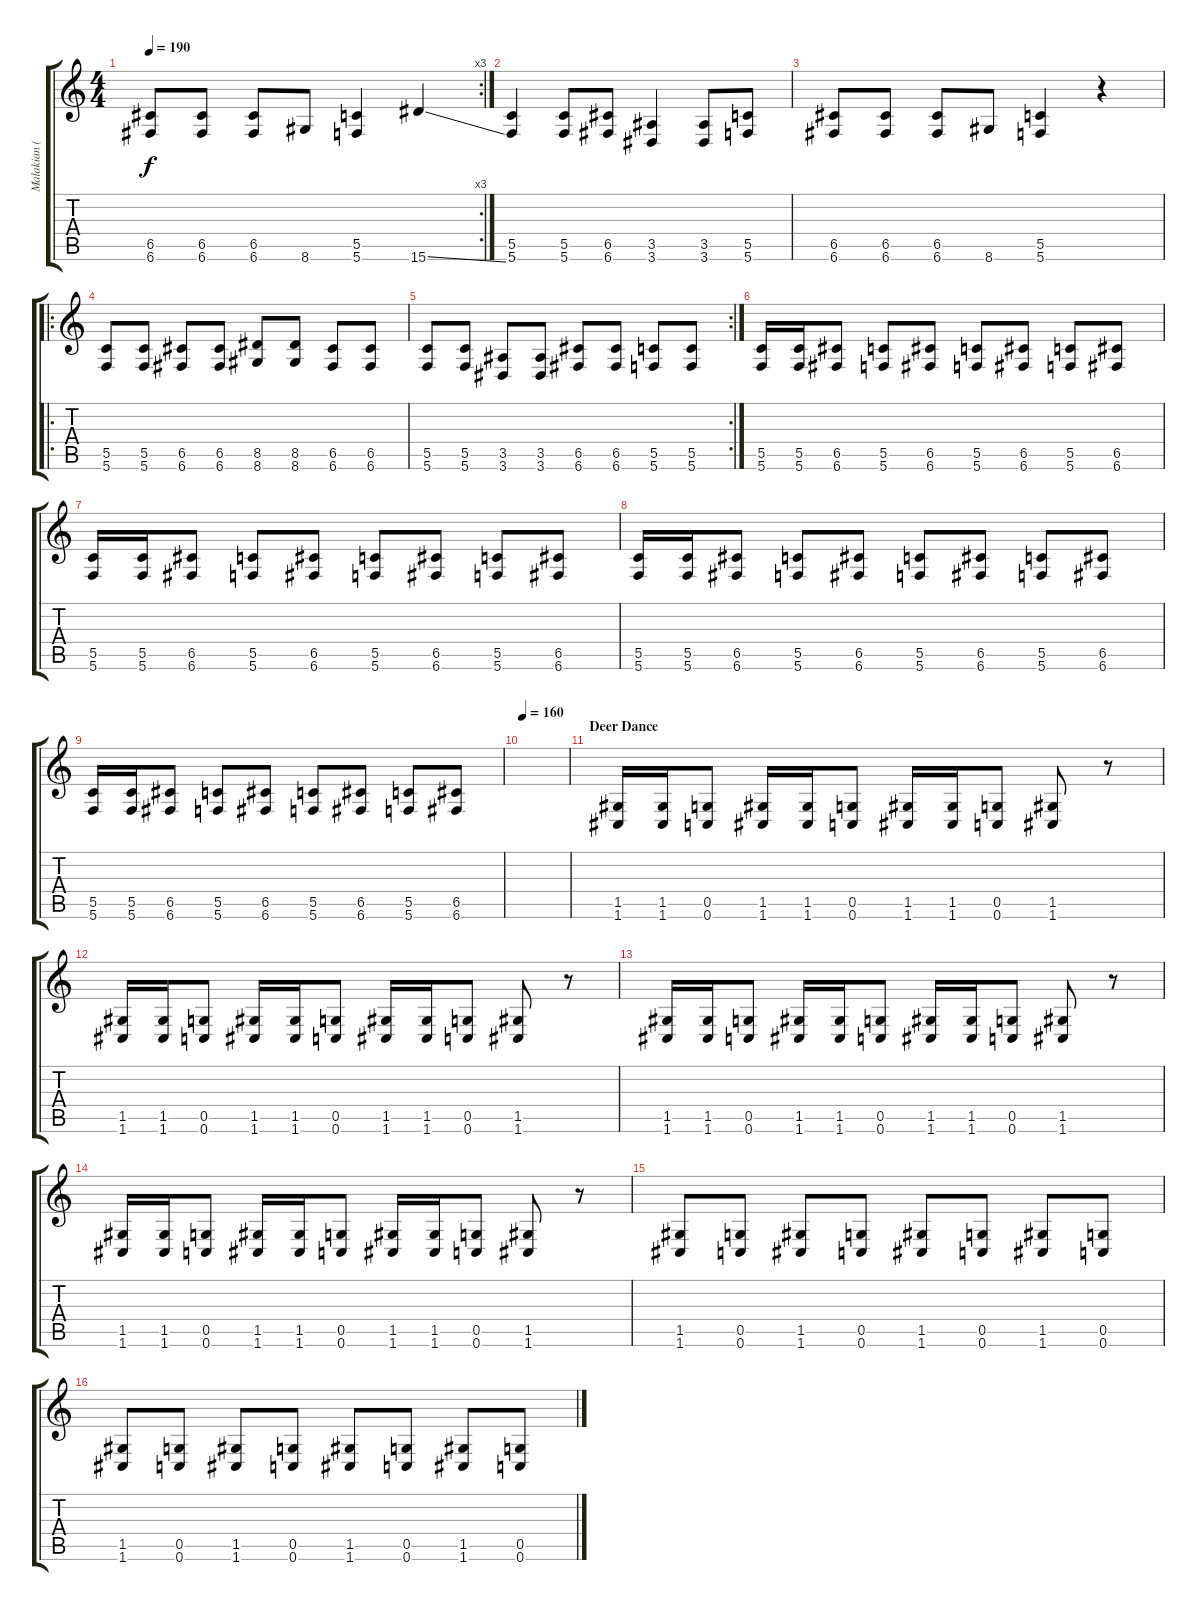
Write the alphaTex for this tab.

\track ("Malakian (Dist.)" "Malakian (") {instrument distortionguitar}
\staff {score tabs}
\tuning (D4 A3 F3 C3 G2 C2) {hide}
\rc 3
\ts (4 4)
\tempo 190
\clef g2
\ks c
(6.5 6.6).8{dy f} (6.5 6.6).8 (6.5 6.6).8 8.6.8 (5.5 5.6).4 15.6{ss}.4 |
(5.5 5.6).4 (5.5 5.6).8 (6.5 6.6).8 (3.5 3.6).4 (3.5 3.6).8 (5.5 5.6).8 |
(6.5 6.6).8 (6.5 6.6).8 (6.5 6.6).8 8.6.8 (5.5 5.6).4 r.4 |
\ro
(5.5 5.6).8 (5.5 5.6).8 (6.5 6.6).8 (6.5 6.6).8 (8.5 8.6).8 (8.5 8.6).8 (6.5 6.6).8 (6.5 6.6).8 |
\rc 2
(5.5 5.6).8 (5.5 5.6).8 (3.5 3.6).8 (3.5 3.6).8 (6.5 6.6).8 (6.5 6.6).8 (5.5 5.6).8 (5.5 5.6).8 |
(5.5 5.6).16 (5.5 5.6).16 (6.5 6.6).8 (5.5 5.6).8 (6.5 6.6).8 (5.5 5.6).8 (6.5 6.6).8 (5.5 5.6).8 (6.5 6.6).8 |
(5.5 5.6).16 (5.5 5.6).16 (6.5 6.6).8 (5.5 5.6).8 (6.5 6.6).8 (5.5 5.6).8 (6.5 6.6).8 (5.5 5.6).8 (6.5 6.6).8 |
(5.5 5.6).16 (5.5 5.6).16 (6.5 6.6).8 (5.5 5.6).8 (6.5 6.6).8 (5.5 5.6).8 (6.5 6.6).8 (5.5 5.6).8 (6.5 6.6).8 |
(5.5 5.6).16 (5.5 5.6).16 (6.5 6.6).8 (5.5 5.6).8 (6.5 6.6).8 (5.5 5.6).8 (6.5 6.6).8 (5.5 5.6).8 (6.5 6.6).8 |
\tempo 160
|
\section ("" "Deer Dance")
(1.5 1.6).16 (1.5 1.6).16 (0.5 0.6).8 (1.5 1.6).16 (1.5 1.6).16 (0.5 0.6).8 (1.5 1.6).16 (1.5 1.6).16 (0.5 0.6).8 (1.5 1.6).8 r.8 |
(1.5 1.6).16 (1.5 1.6).16 (0.5 0.6).8 (1.5 1.6).16 (1.5 1.6).16 (0.5 0.6).8 (1.5 1.6).16 (1.5 1.6).16 (0.5 0.6).8 (1.5 1.6).8 r.8 |
(1.5 1.6).16 (1.5 1.6).16 (0.5 0.6).8 (1.5 1.6).16 (1.5 1.6).16 (0.5 0.6).8 (1.5 1.6).16 (1.5 1.6).16 (0.5 0.6).8 (1.5 1.6).8 r.8 |
(1.5 1.6).16 (1.5 1.6).16 (0.5 0.6).8 (1.5 1.6).16 (1.5 1.6).16 (0.5 0.6).8 (1.5 1.6).16 (1.5 1.6).16 (0.5 0.6).8 (1.5 1.6).8 r.8 |
(1.5 1.6).8 (0.5 0.6).8 (1.5 1.6).8 (0.5 0.6).8 (1.5 1.6).8 (0.5 0.6).8 (1.5 1.6).8 (0.5 0.6).8 |
(1.5 1.6).8 (0.5 0.6).8 (1.5 1.6).8 (0.5 0.6).8 (1.5 1.6).8 (0.5 0.6).8 (1.5 1.6).8 (0.5 0.6).8
